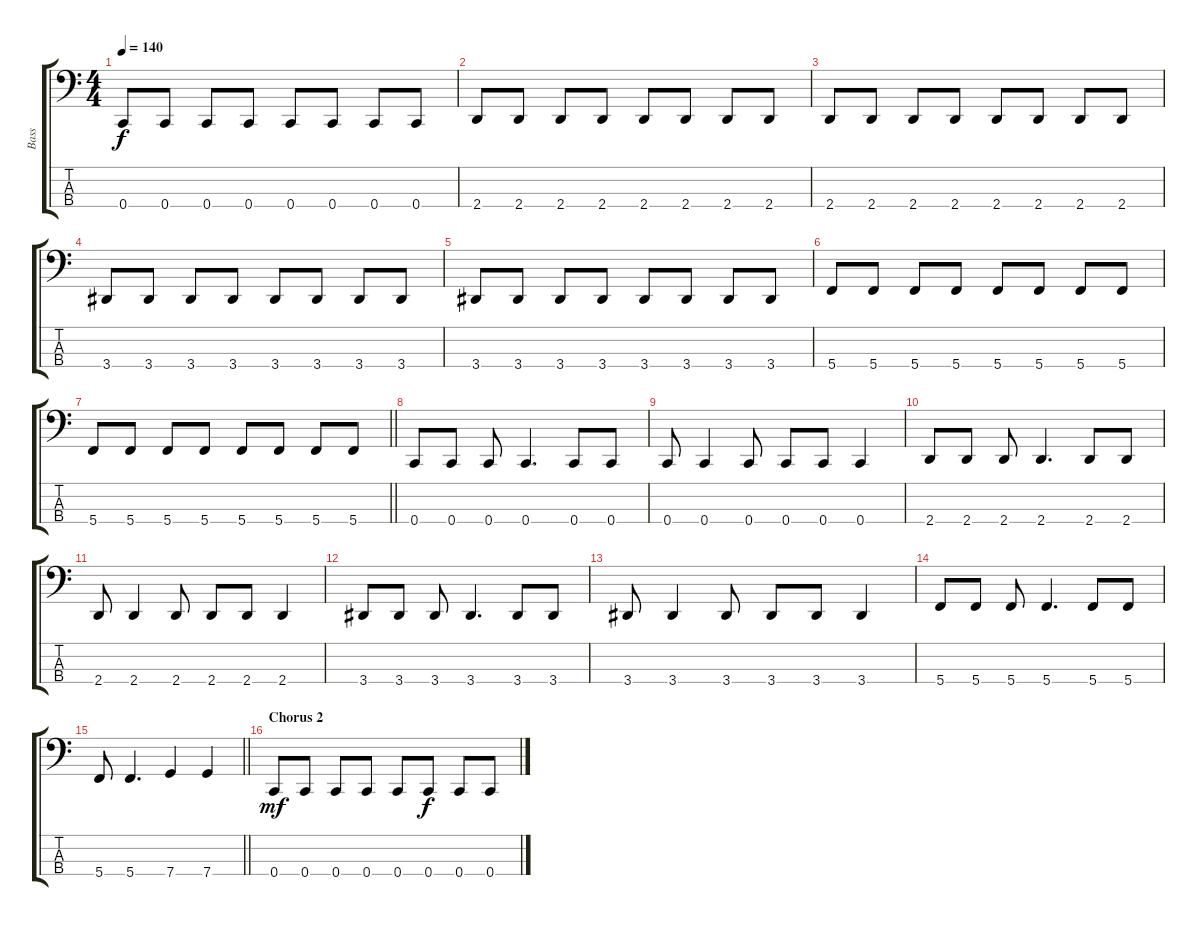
\track ("Bass" "Bass") {instrument electricbassfinger}
\staff {score tabs}
\tuning (F2 C2 G1 C1) {hide}
\ts (4 4)
\tempo 140
\clef f4
\ks c
0.4.8{dy f} 0.4.8 0.4.8 0.4.8 0.4.8 0.4.8 0.4.8 0.4.8 |
2.4.8 2.4.8 2.4.8 2.4.8 2.4.8 2.4.8 2.4.8 2.4.8 |
2.4.8 2.4.8 2.4.8 2.4.8 2.4.8 2.4.8 2.4.8 2.4.8 |
3.4.8 3.4.8 3.4.8 3.4.8 3.4.8 3.4.8 3.4.8 3.4.8 |
3.4.8 3.4.8 3.4.8 3.4.8 3.4.8 3.4.8 3.4.8 3.4.8 |
5.4.8 5.4.8 5.4.8 5.4.8 5.4.8 5.4.8 5.4.8 5.4.8 |
\barLineRight lightlight
5.4.8 5.4.8 5.4.8 5.4.8 5.4.8 5.4.8 5.4.8 5.4.8 |
0.4.8 0.4.8 0.4.8 0.4.4{d} 0.4.8 0.4.8 |
0.4.8 0.4.4 0.4.8 0.4.8 0.4.8 0.4.4 |
2.4.8 2.4.8 2.4.8 2.4.4{d} 2.4.8 2.4.8 |
2.4.8 2.4.4 2.4.8 2.4.8 2.4.8 2.4.4 |
3.4.8 3.4.8 3.4.8 3.4.4{d} 3.4.8 3.4.8 |
3.4.8 3.4.4 3.4.8 3.4.8 3.4.8 3.4.4 |
5.4.8 5.4.8 5.4.8 5.4.4{d} 5.4.8 5.4.8 |
\barLineRight lightlight
5.4.8 5.4.4{d} 7.4.4 7.4.4 |
\section ("" "Chorus 2")
0.4.8{dy mf} 0.4.8 0.4.8 0.4.8 0.4.8 0.4.8{dy f} 0.4.8 0.4.8
